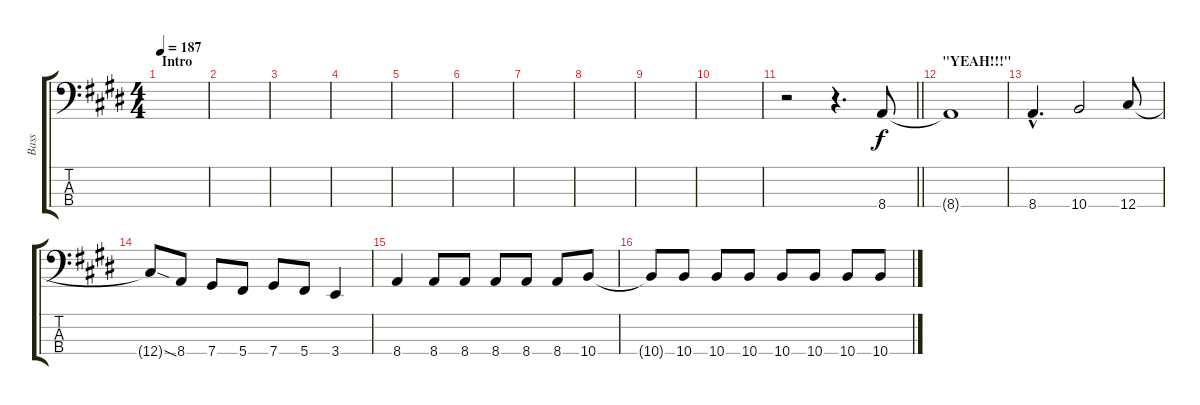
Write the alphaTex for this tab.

\track ("Bass" "Bass") {instrument electricbasspick}
\staff {score tabs}
\tuning (Gb2 Db2 Ab1 Db1) {hide}
\ts (4 4)
\section ("" "Intro")
\tempo 187
\clef f4
\ks e
|
|
|
|
|
|
|
|
|
|
\barLineRight lightlight
r.2 r.4{d} 8.4.8 |
\section ("" "\"YEAH!!!\"")
8.4{t}.1 |
8.4{hac}.4{d} 10.4.2 12.4.8 |
12.4{sod t}.8 8.4.8 7.4.8 5.4.8 7.4.8 5.4.8 3.4.4 |
8.4.4 8.4.8 8.4.8 8.4.8 8.4.8 8.4.8 10.4.8 |
10.4{t}.8 10.4.8 10.4.8 10.4.8 10.4.8 10.4.8 10.4.8 10.4.8
